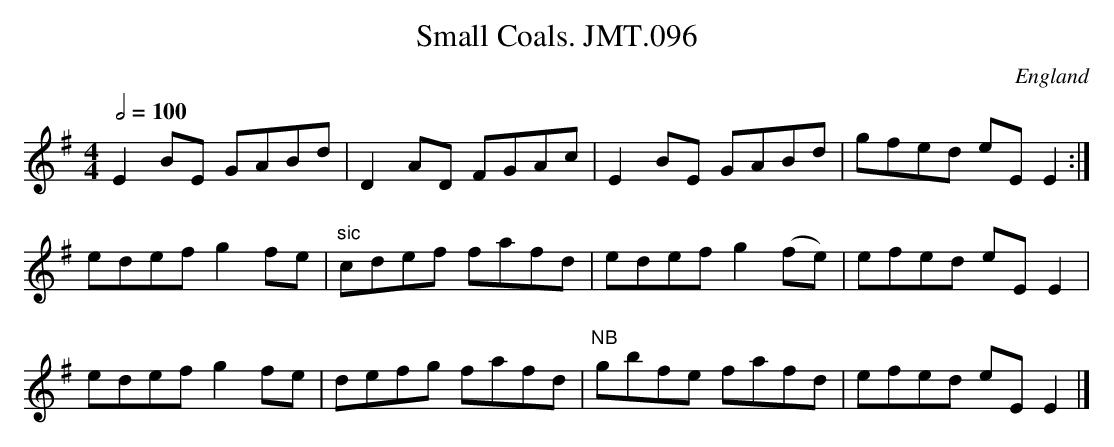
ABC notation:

X:1
T:Small Coals. JMT.096
L:1/8
M:4/4
O:England
Q:1/2=100
K:G
E2BE GABd|D2AD FGAc|E2BE GABd|gfed eEE2:|!
edefg2fe|"sic"cdef fafd|edefg2(fe)|efed eEE2|!
edefg2fe|defg fafd|"NB"gbfe fafd|efed eEE2|]
